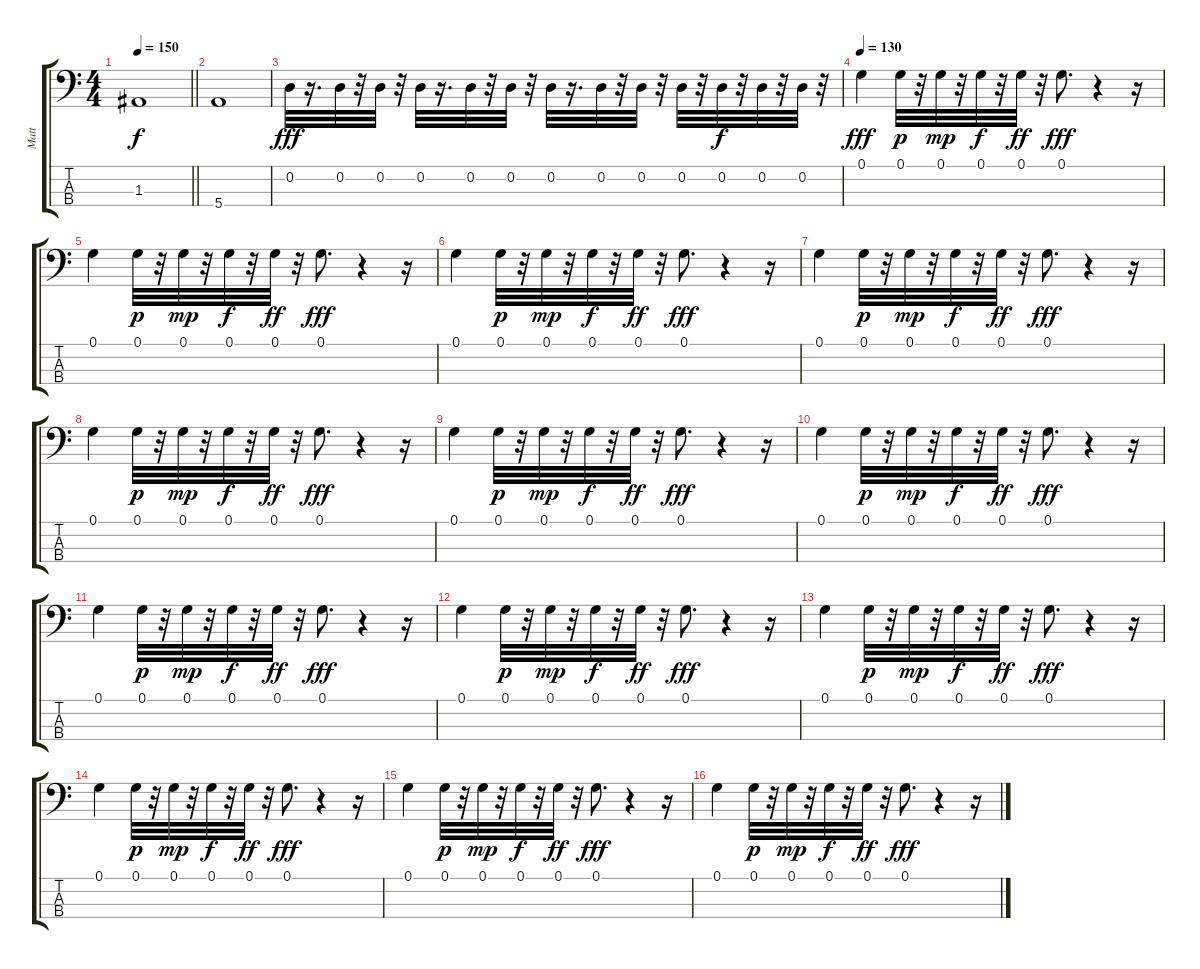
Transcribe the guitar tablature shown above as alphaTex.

\track ("Matt" "Matt") {instrument electricbassfinger}
\staff {score tabs}
\tuning (G2 D2 A1 E1) {hide}
\ts (4 4)
\tempo 150
\clef f4
\barLineRight lightlight
\ks c
1.3.1{dy f} |
5.4.1 |
0.2.32{dy fff} r.16{d} 0.2.32 r.32 0.2.32 r.32 0.2.32 r.16{d} 0.2.32 r.32 0.2.32 r.32 0.2.32 r.16{d} 0.2.32 r.32 0.2.32 r.32 0.2.32 r.32 0.2.32{dy f} r.32 0.2.32 r.32 0.2.32 r.32 |
\tempo 130
0.1.4{dy fff} 0.1.32{dy p} r.32 0.1.32{dy mp} r.32 0.1.32{dy f} r.32 0.1.32{dy ff} r.32 0.1.8{d dy fff} r.4 r.16 |
0.1.4 0.1.32{dy p} r.32 0.1.32{dy mp} r.32 0.1.32{dy f} r.32 0.1.32{dy ff} r.32 0.1.8{d dy fff} r.4 r.16 |
0.1.4 0.1.32{dy p} r.32 0.1.32{dy mp} r.32 0.1.32{dy f} r.32 0.1.32{dy ff} r.32 0.1.8{d dy fff} r.4 r.16 |
0.1.4 0.1.32{dy p} r.32 0.1.32{dy mp} r.32 0.1.32{dy f} r.32 0.1.32{dy ff} r.32 0.1.8{d dy fff} r.4 r.16 |
0.1.4 0.1.32{dy p} r.32 0.1.32{dy mp} r.32 0.1.32{dy f} r.32 0.1.32{dy ff} r.32 0.1.8{d dy fff} r.4 r.16 |
0.1.4 0.1.32{dy p} r.32 0.1.32{dy mp} r.32 0.1.32{dy f} r.32 0.1.32{dy ff} r.32 0.1.8{d dy fff} r.4 r.16 |
0.1.4 0.1.32{dy p} r.32 0.1.32{dy mp} r.32 0.1.32{dy f} r.32 0.1.32{dy ff} r.32 0.1.8{d dy fff} r.4 r.16 |
0.1.4 0.1.32{dy p} r.32 0.1.32{dy mp} r.32 0.1.32{dy f} r.32 0.1.32{dy ff} r.32 0.1.8{d dy fff} r.4 r.16 |
0.1.4 0.1.32{dy p} r.32 0.1.32{dy mp} r.32 0.1.32{dy f} r.32 0.1.32{dy ff} r.32 0.1.8{d dy fff} r.4 r.16 |
0.1.4 0.1.32{dy p} r.32 0.1.32{dy mp} r.32 0.1.32{dy f} r.32 0.1.32{dy ff} r.32 0.1.8{d dy fff} r.4 r.16 |
0.1.4 0.1.32{dy p} r.32 0.1.32{dy mp} r.32 0.1.32{dy f} r.32 0.1.32{dy ff} r.32 0.1.8{d dy fff} r.4 r.16 |
0.1.4 0.1.32{dy p} r.32 0.1.32{dy mp} r.32 0.1.32{dy f} r.32 0.1.32{dy ff} r.32 0.1.8{d dy fff} r.4 r.16 |
0.1.4 0.1.32{dy p} r.32 0.1.32{dy mp} r.32 0.1.32{dy f} r.32 0.1.32{dy ff} r.32 0.1.8{d dy fff} r.4 r.16
